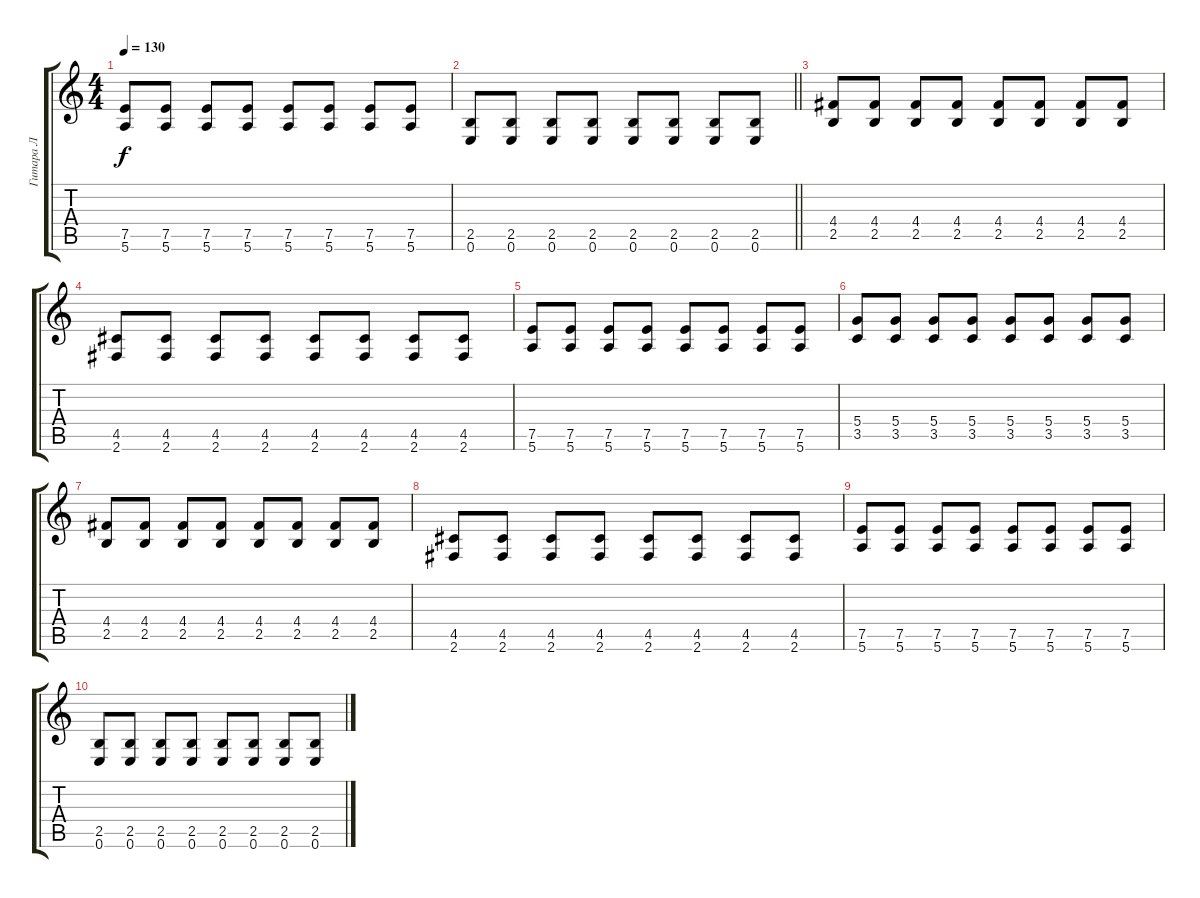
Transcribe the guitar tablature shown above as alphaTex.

\track ("Гитара Л" "Гитара Л") {instrument distortionguitar}
\staff {score tabs}
\tuning (E4 B3 G3 D3 A2 E2) {hide}
\ts (4 4)
\tempo 130
\clef g2
\ks c
(7.5 5.6).8{dy f} (7.5 5.6).8 (7.5 5.6).8 (7.5 5.6).8 (7.5 5.6).8 (7.5 5.6).8 (7.5 5.6).8 (7.5 5.6).8 |
\barLineRight lightlight
(2.5 0.6).8 (2.5 0.6).8 (2.5 0.6).8 (2.5 0.6).8 (2.5 0.6).8 (2.5 0.6).8 (2.5 0.6).8 (2.5 0.6).8 |
\section ("" " ")
(4.4 2.5).8{volume 7} (4.4 2.5).8 (4.4 2.5).8 (4.4 2.5).8 (4.4 2.5).8 (4.4 2.5).8 (4.4 2.5).8 (4.4 2.5).8 |
(4.5 2.6).8 (4.5 2.6).8 (4.5 2.6).8 (4.5 2.6).8 (4.5 2.6).8 (4.5 2.6).8 (4.5 2.6).8 (4.5 2.6).8 |
(7.5 5.6).8 (7.5 5.6).8 (7.5 5.6).8 (7.5 5.6).8 (7.5 5.6).8 (7.5 5.6).8 (7.5 5.6).8 (7.5 5.6).8 |
(5.4 3.5).8 (5.4 3.5).8 (5.4 3.5).8 (5.4 3.5).8 (5.4 3.5).8 (5.4 3.5).8 (5.4 3.5).8 (5.4 3.5).8 |
(4.4 2.5).8{volume 5} (4.4 2.5).8 (4.4 2.5).8 (4.4 2.5).8 (4.4 2.5).8 (4.4 2.5).8 (4.4 2.5).8 (4.4 2.5).8 |
(4.5 2.6).8 (4.5 2.6).8 (4.5 2.6).8 (4.5 2.6).8 (4.5 2.6).8 (4.5 2.6).8 (4.5 2.6).8 (4.5 2.6).8 |
(7.5 5.6).8{volume 0} (7.5 5.6).8 (7.5 5.6).8 (7.5 5.6).8 (7.5 5.6).8 (7.5 5.6).8 (7.5 5.6).8 (7.5 5.6).8 |
(2.5 0.6).8 (2.5 0.6).8 (2.5 0.6).8 (2.5 0.6).8 (2.5 0.6).8 (2.5 0.6).8 (2.5 0.6).8 (2.5 0.6).8
